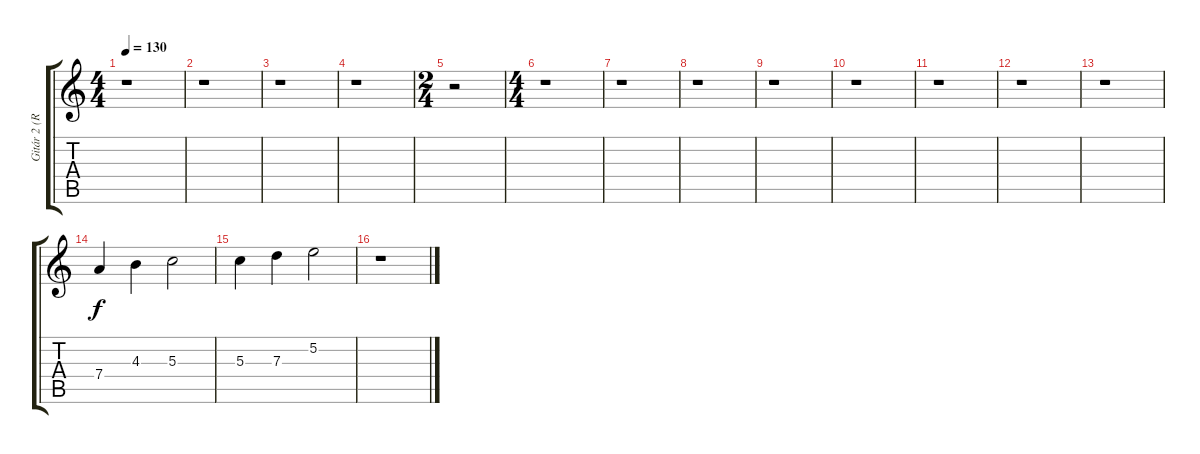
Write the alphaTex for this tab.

\track ("Gitár 2 (Ritchie Blackmore)" "Gitár 2 (R") {instrument distortionguitar}
\staff {score tabs}
\tuning (E4 B3 G3 D3 A2 E2) {hide}
\ts (4 4)
\tempo 130
\clef g2
\ks c
r.1{dy f} |
r.1 |
r.1 |
r.1 |
\ts (2 4)
r.2 |
\ts (4 4)
r.1 |
r.1 |
r.1 |
r.1 |
r.1 |
r.1 |
r.1 |
r.1 |
7.4.4 4.3.4 5.3.2 |
5.3.4 7.3.4 5.2.2 |
r.1
